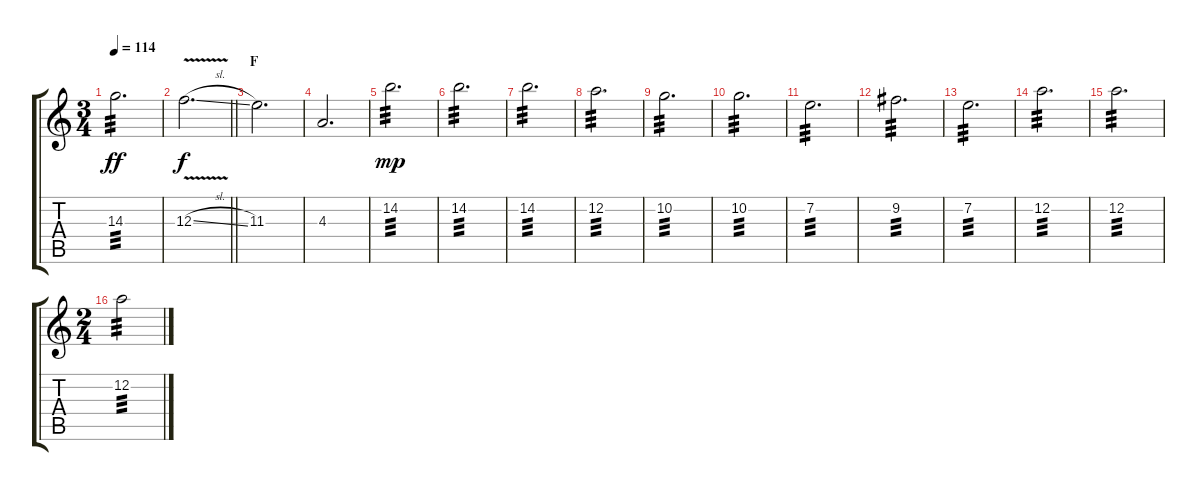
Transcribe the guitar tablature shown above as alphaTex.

\track "" {instrument distortionguitar}
\staff {score tabs}
\tuning (D4 A3 F3 C3 G2 C2) {hide}
\ts (3 4)
\tempo 114
\clef g2
\ks c
14.3.2{d tp 3 dy ff} |
\barLineRight lightlight
12.3{v sl}.2{d dy f instrument distortionguitar} |
\section ("" "F")
11.3.2{d} |
4.3.2{d} |
14.2.2{d tp 3 dy mp instrument electricguitarjazz} |
14.2.2{d tp 3} |
14.2.2{d tp 3} |
12.2.2{d tp 3} |
10.2.2{d tp 3} |
10.2.2{d tp 3} |
7.2.2{d tp 3} |
9.2.2{d tp 3} |
7.2.2{d tp 3} |
12.2.2{d tp 3} |
12.2.2{d tp 3} |
\ts (2 4)
12.2.2{tp 3}
